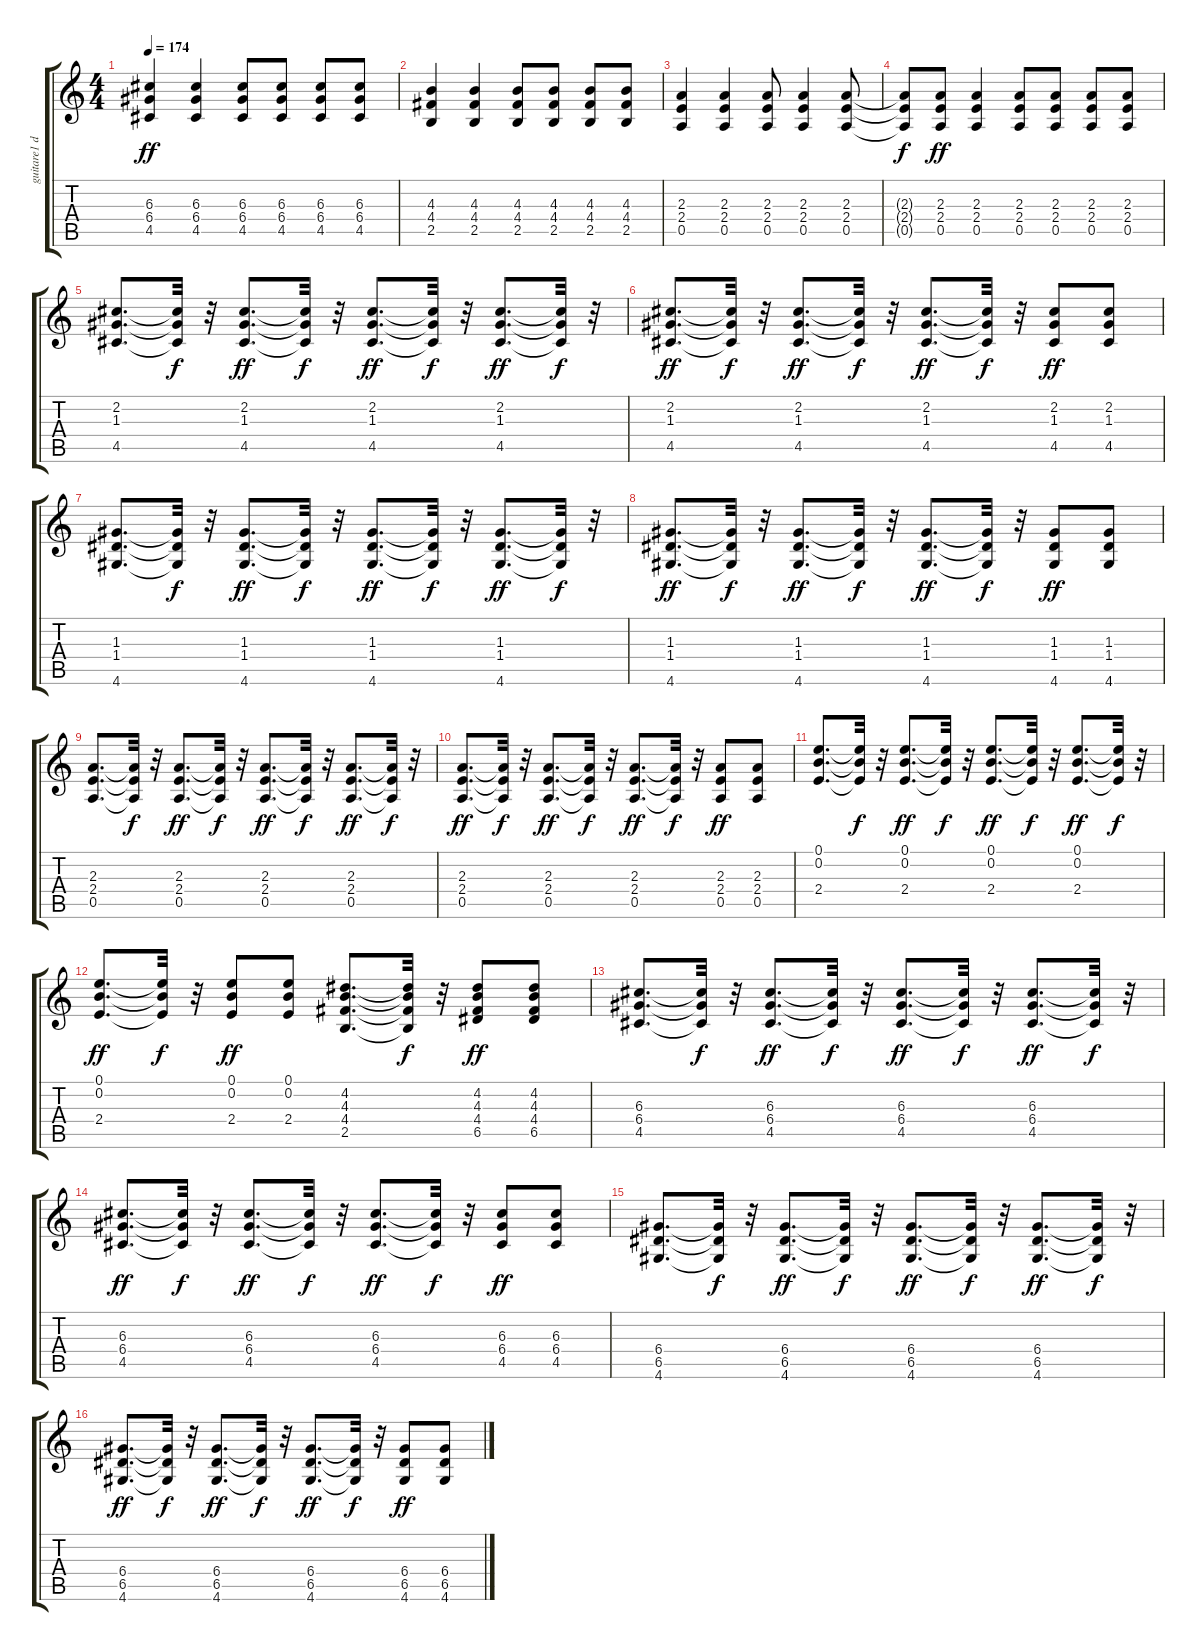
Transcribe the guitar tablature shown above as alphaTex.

\track ("guitare1 disto" "guitare1 d") {instrument distortionguitar}
\staff {score tabs}
\tuning (E4 B3 G3 D3 A2 E2) {hide}
\ts (4 4)
\tempo 174
\clef g2
\ks c
(6.3 6.4 4.5).4{dy ff} (6.3 6.4 4.5).4 (6.3 6.4 4.5).8 (6.3 6.4 4.5).8 (6.3 6.4 4.5).8 (6.3 6.4 4.5).8 |
(4.3 4.4 2.5).4 (4.3 4.4 2.5).4 (4.3 4.4 2.5).8 (4.3 4.4 2.5).8 (4.3 4.4 2.5).8 (4.3 4.4 2.5).8 |
(2.3 2.4 0.5).4 (2.3 2.4 0.5).4 (2.3 2.4 0.5).8 (2.3 2.4 0.5).4 (2.3 2.4 0.5).8 |
(2.3{t} 2.4{t} 0.5{t}).8{dy f} (2.3 2.4 0.5).8{dy ff} (2.3 2.4 0.5).4 (2.3 2.4 0.5).8 (2.3 2.4 0.5).8 (2.3 2.4 0.5).8 (2.3 2.4 0.5).8 |
(2.2 1.3 4.5).8{d} (2.2{t} 1.3{t} 4.5{t}).32{dy f} r.32 (2.2 1.3 4.5).8{d dy ff} (2.2{t} 1.3{t} 4.5{t}).32{dy f} r.32 (2.2 1.3 4.5).8{d dy ff} (2.2{t} 1.3{t} 4.5{t}).32{dy f} r.32 (2.2 1.3 4.5).8{d dy ff} (2.2{t} 1.3{t} 4.5{t}).32{dy f} r.32 |
(2.2 1.3 4.5).8{d dy ff} (2.2{t} 1.3{t} 4.5{t}).32{dy f} r.32 (2.2 1.3 4.5).8{d dy ff} (2.2{t} 1.3{t} 4.5{t}).32{dy f} r.32 (2.2 1.3 4.5).8{d dy ff} (2.2{t} 1.3{t} 4.5{t}).32{dy f} r.32 (2.2 1.3 4.5).8{dy ff} (2.2 1.3 4.5).8 |
(1.3 1.4 4.6).8{d} (1.3{t} 1.4{t} 4.6{t}).32{dy f} r.32 (1.3 1.4 4.6).8{d dy ff} (1.3{t} 1.4{t} 4.6{t}).32{dy f} r.32 (1.3 1.4 4.6).8{d dy ff} (1.3{t} 1.4{t} 4.6{t}).32{dy f} r.32 (1.3 1.4 4.6).8{d dy ff} (1.3{t} 1.4{t} 4.6{t}).32{dy f} r.32 |
(1.3 1.4 4.6).8{d dy ff} (1.3{t} 1.4{t} 4.6{t}).32{dy f} r.32 (1.3 1.4 4.6).8{d dy ff} (1.3{t} 1.4{t} 4.6{t}).32{dy f} r.32 (1.3 1.4 4.6).8{d dy ff} (1.3{t} 1.4{t} 4.6{t}).32{dy f} r.32 (1.3 1.4 4.6).8{dy ff} (1.3 1.4 4.6).8 |
(2.3 2.4 0.5).8{d} (2.3{t} 2.4{t} 0.5{t}).32{dy f} r.32 (2.3 2.4 0.5).8{d dy ff} (2.3{t} 2.4{t} 0.5{t}).32{dy f} r.32 (2.3 2.4 0.5).8{d dy ff} (2.3{t} 2.4{t} 0.5{t}).32{dy f} r.32 (2.3 2.4 0.5).8{d dy ff} (2.3{t} 2.4{t} 0.5{t}).32{dy f} r.32 |
(2.3 2.4 0.5).8{d dy ff} (2.3{t} 2.4{t} 0.5{t}).32{dy f} r.32 (2.3 2.4 0.5).8{d dy ff} (2.3{t} 2.4{t} 0.5{t}).32{dy f} r.32 (2.3 2.4 0.5).8{d dy ff} (2.3{t} 2.4{t} 0.5{t}).32{dy f} r.32 (2.3 2.4 0.5).8{dy ff} (2.3 2.4 0.5).8 |
(0.1 0.2 2.4).8{d} (0.1{t} 0.2{t} 2.4{t}).32{dy f} r.32 (0.1 0.2 2.4).8{d dy ff} (0.1{t} 0.2{t} 2.4{t}).32{dy f} r.32 (0.1 0.2 2.4).8{d dy ff} (0.1{t} 0.2{t} 2.4{t}).32{dy f} r.32 (0.1 0.2 2.4).8{d dy ff} (0.1{t} 0.2{t} 2.4{t}).32{dy f} r.32 |
(0.1 0.2 2.4).8{d dy ff} (0.1{t} 0.2{t} 2.4{t}).32{dy f} r.32 (0.1 0.2 2.4).8{dy ff} (0.1 0.2 2.4).8 (4.2 4.3 4.4 2.5).8{d} (4.2{t} 4.3{t} 4.4{t} 2.5{t}).32{dy f} r.32 (4.2 4.3 4.4 6.5).8{dy ff} (4.2 4.3 4.4 6.5).8 |
(6.3 6.4 4.5).8{d} (6.3{t} 6.4{t} 4.5{t}).32{dy f} r.32 (6.3 6.4 4.5).8{d dy ff} (6.3{t} 6.4{t} 4.5{t}).32{dy f} r.32 (6.3 6.4 4.5).8{d dy ff} (6.3{t} 6.4{t} 4.5{t}).32{dy f} r.32 (6.3 6.4 4.5).8{d dy ff} (6.3{t} 6.4{t} 4.5{t}).32{dy f} r.32 |
(6.3 6.4 4.5).8{d dy ff} (6.3{t} 6.4{t} 4.5{t}).32{dy f} r.32 (6.3 6.4 4.5).8{d dy ff} (6.3{t} 6.4{t} 4.5{t}).32{dy f} r.32 (6.3 6.4 4.5).8{d dy ff} (6.3{t} 6.4{t} 4.5{t}).32{dy f} r.32 (6.3 6.4 4.5).8{dy ff} (6.3 6.4 4.5).8 |
(6.4 6.5 4.6).8{d} (6.4{t} 6.5{t} 4.6{t}).32{dy f} r.32 (6.4 6.5 4.6).8{d dy ff} (6.4{t} 6.5{t} 4.6{t}).32{dy f} r.32 (6.4 6.5 4.6).8{d dy ff} (6.4{t} 6.5{t} 4.6{t}).32{dy f} r.32 (6.4 6.5 4.6).8{d dy ff} (6.4{t} 6.5{t} 4.6{t}).32{dy f} r.32 |
(6.4 6.5 4.6).8{d dy ff} (6.4{t} 6.5{t} 4.6{t}).32{dy f} r.32 (6.4 6.5 4.6).8{d dy ff} (6.4{t} 6.5{t} 4.6{t}).32{dy f} r.32 (6.4 6.5 4.6).8{d dy ff} (6.4{t} 6.5{t} 4.6{t}).32{dy f} r.32 (6.4 6.5 4.6).8{dy ff} (6.4 6.5 4.6).8
